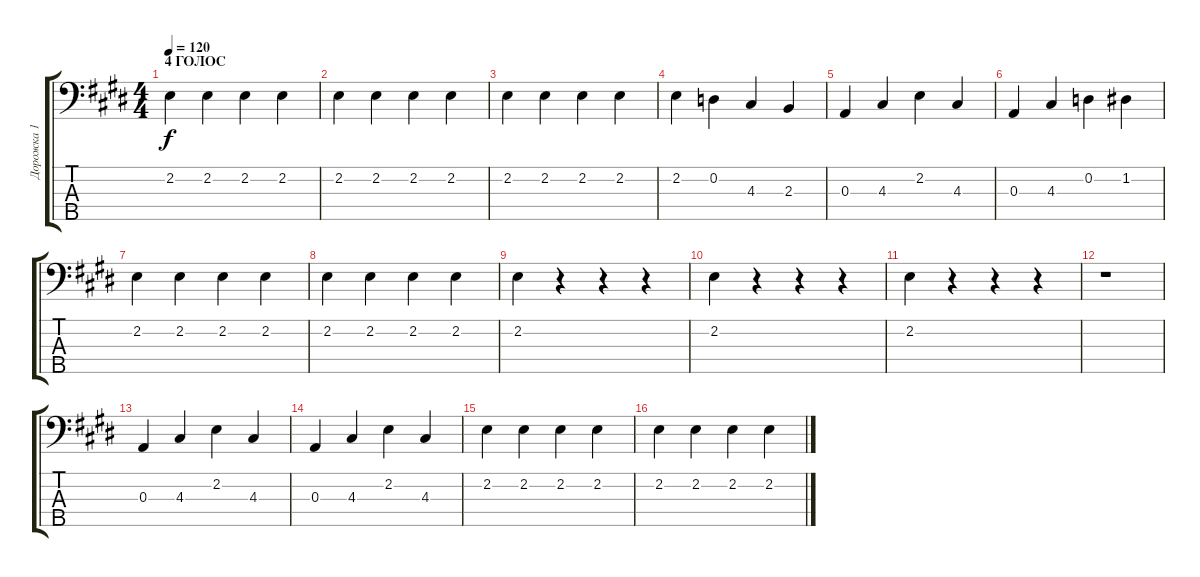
\track ("Дорожка 1" "Дорожка 1") {instrument acousticguitarsteel}
\staff {score tabs}
\tuning (G2 D2 A1 E1 B0) {hide}
\ts (4 4)
\section ("" "4 ГОЛОС")
\tempo 120
\clef f4
\ks e
2.2.4{dy f} 2.2.4 2.2.4 2.2.4 |
2.2.4 2.2.4 2.2.4 2.2.4 |
2.2.4 2.2.4 2.2.4 2.2.4 |
2.2.4 0.2.4 4.3.4 2.3.4 |
0.3.4 4.3.4 2.2.4 4.3.4 |
0.3.4 4.3.4 0.2.4 1.2.4 |
2.2.4 2.2.4 2.2.4 2.2.4 |
2.2.4 2.2.4 2.2.4 2.2.4 |
2.2.4 r.4 r.4 r.4 |
2.2.4 r.4 r.4 r.4 |
2.2.4 r.4 r.4 r.4 |
r.1 |
0.3.4 4.3.4 2.2.4 4.3.4 |
0.3.4 4.3.4 2.2.4 4.3.4 |
2.2.4 2.2.4 2.2.4 2.2.4 |
2.2.4 2.2.4 2.2.4 2.2.4
